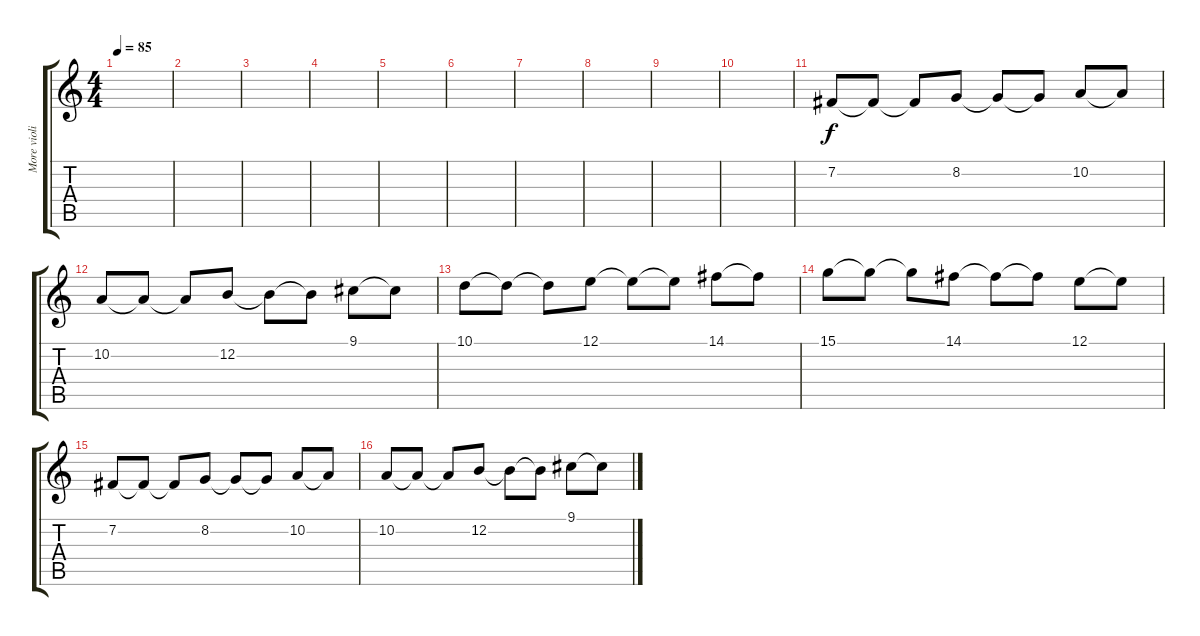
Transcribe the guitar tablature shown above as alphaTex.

\track ("More violins" "More violi") {instrument stringensemble1}
\staff {score tabs}
\tuning (E4 B3 G3 D3 A2 D2) {hide}
\ts (4 4)
\tempo 85
\clef g2
\ks c
|
|
|
|
|
|
|
|
|
|
7.2.8 7.2{t}.8 7.2{t}.8 8.2.8 8.2{t}.8 8.2{t}.8 10.2.8 10.2{t}.8 |
10.2.8 10.2{t}.8 10.2{t}.8 12.2.8 12.2{t}.8 12.2{t}.8 9.1.8 9.1{t}.8 |
10.1.8 10.1{t}.8 10.1{t}.8 12.1.8 12.1{t}.8 12.1{t}.8 14.1.8 14.1{t}.8 |
15.1.8 15.1{t}.8 15.1{t}.8 14.1.8 14.1{t}.8 14.1{t}.8 12.1.8 12.1{t}.8 |
7.2.8 7.2{t}.8 7.2{t}.8 8.2.8 8.2{t}.8 8.2{t}.8 10.2.8 10.2{t}.8 |
10.2.8 10.2{t}.8 10.2{t}.8 12.2.8 12.2{t}.8 12.2{t}.8 9.1.8 9.1{t}.8
